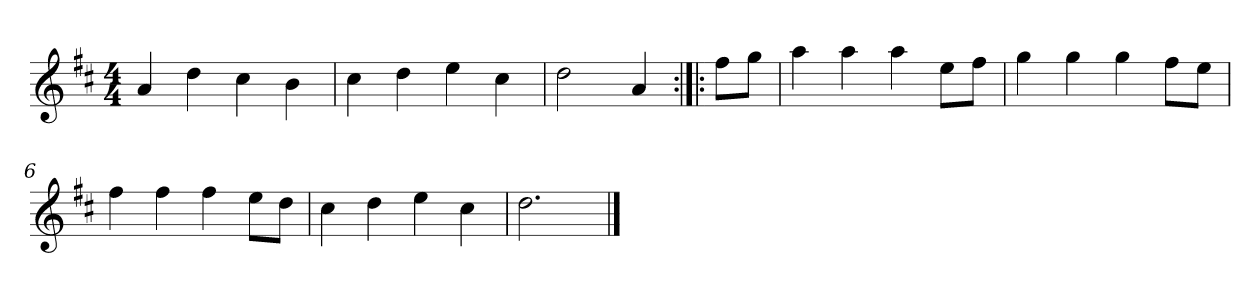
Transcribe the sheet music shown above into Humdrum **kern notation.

**kern
*part1
*staff1
*clefG2
*k[f#c#]
*D:
*M4/4
*MM120
=1
4a
4dd
4cc#
4b
=2
4cc#
4dd
4ee
4cc#
=3
2dd
4a
=:|!|:
8ff#\L
8gg\J
=4
4aa
4aa
4aa
8ee\L
8ff#\J
=5
4gg
4gg
4gg
8ff#\L
8ee\J
=6
4ff#
4ff#
4ff#
8ee\L
8dd\J
=7
4cc#
4dd
4ee
4cc#
=8
2.dd
==
*-
